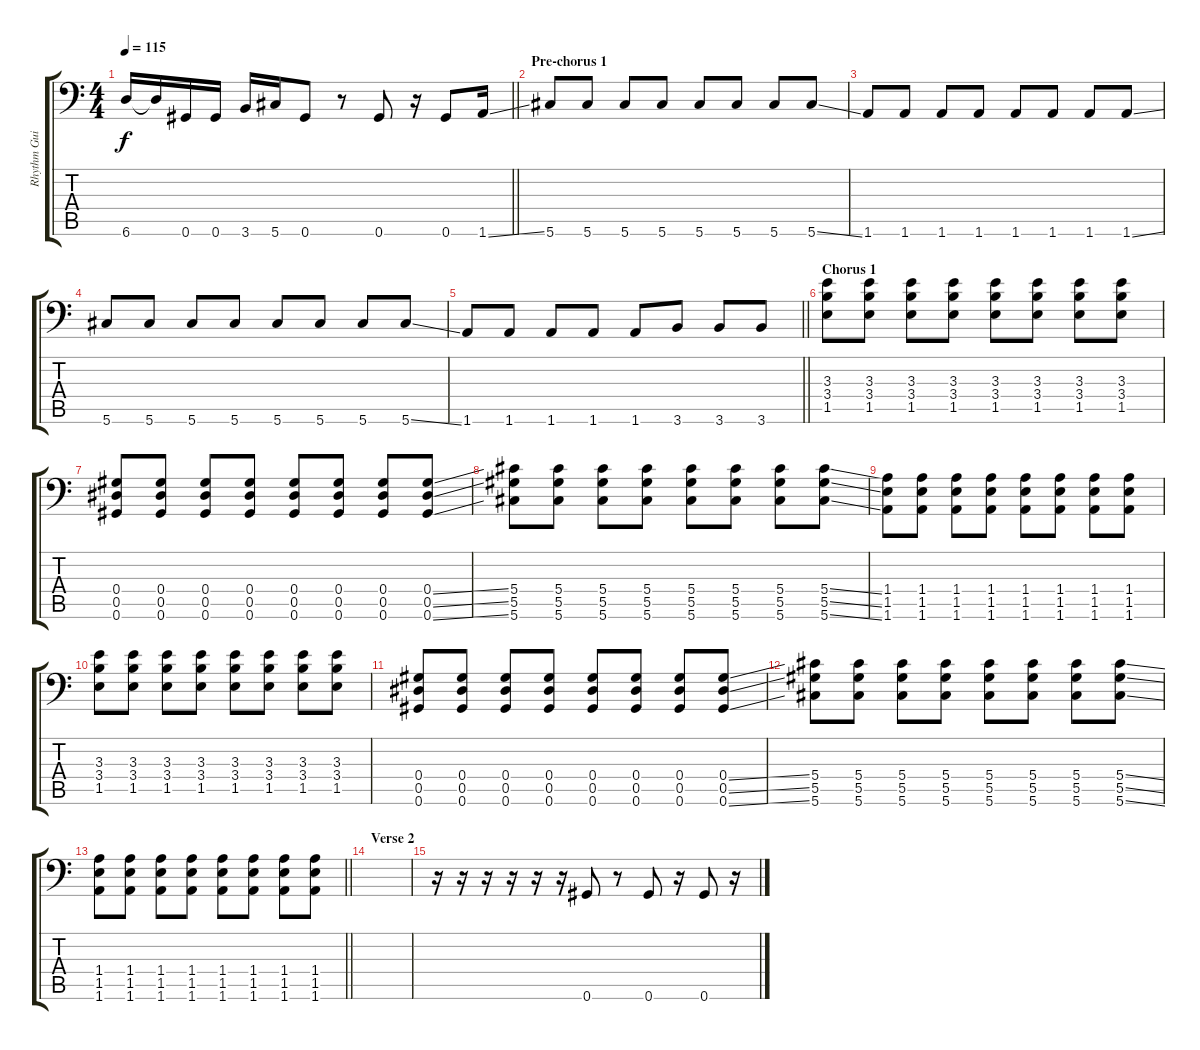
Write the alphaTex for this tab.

\track ("Rhythm Guitar" "Rhythm Gui") {instrument distortionguitar}
\staff {score tabs}
\tuning (Bb3 F3 Db3 Ab2 Eb2 Ab1) {hide}
\ts (4 4)
\tempo 115
\clef f4
\barLineRight lightlight
\ks c
6.6.16{dy f} 6.6{t}.16 0.6.16 0.6.16 3.6.16 5.6.16 0.6.8 r.8 0.6.8 r.16 0.6.8 1.6{ss}.16 |
\section ("" "Pre-chorus 1")
5.6.8 5.6.8 5.6.8 5.6.8 5.6.8 5.6.8 5.6.8 5.6{ss}.8 |
1.6.8 1.6.8 1.6.8 1.6.8 1.6.8 1.6.8 1.6.8 1.6{ss}.8 |
5.6.8 5.6.8 5.6.8 5.6.8 5.6.8 5.6.8 5.6.8 5.6{ss}.8 |
\barLineRight lightlight
1.6.8 1.6.8 1.6.8 1.6.8 1.6.8 3.6.8 3.6.8 3.6.8 |
\section ("" "Chorus 1")
(3.3 3.4 1.5).8 (3.3 3.4 1.5).8 (3.3 3.4 1.5).8 (3.3 3.4 1.5).8 (3.3 3.4 1.5).8 (3.3 3.4 1.5).8 (3.3 3.4 1.5).8 (3.3 3.4 1.5).8 |
(0.4 0.5 0.6).8 (0.4 0.5 0.6).8 (0.4 0.5 0.6).8 (0.4 0.5 0.6).8 (0.4 0.5 0.6).8 (0.4 0.5 0.6).8 (0.4 0.5 0.6).8 (0.4{ss} 0.5{ss} 0.6{ss}).8 |
(5.4 5.5 5.6).8 (5.4 5.5 5.6).8 (5.4 5.5 5.6).8 (5.4 5.5 5.6).8 (5.4 5.5 5.6).8 (5.4 5.5 5.6).8 (5.4 5.5 5.6).8 (5.4{ss} 5.5{ss} 5.6{ss}).8 |
(1.4 1.5 1.6).8 (1.4 1.5 1.6).8 (1.4 1.5 1.6).8 (1.4 1.5 1.6).8 (1.4 1.5 1.6).8 (1.4 1.5 1.6).8 (1.4 1.5 1.6).8 (1.4 1.5 1.6).8 |
(3.3 3.4 1.5).8 (3.3 3.4 1.5).8 (3.3 3.4 1.5).8 (3.3 3.4 1.5).8 (3.3 3.4 1.5).8 (3.3 3.4 1.5).8 (3.3 3.4 1.5).8 (3.3 3.4 1.5).8 |
(0.4 0.5 0.6).8 (0.4 0.5 0.6).8 (0.4 0.5 0.6).8 (0.4 0.5 0.6).8 (0.4 0.5 0.6).8 (0.4 0.5 0.6).8 (0.4 0.5 0.6).8 (0.4{ss} 0.5{ss} 0.6{ss}).8 |
(5.4 5.5 5.6).8 (5.4 5.5 5.6).8 (5.4 5.5 5.6).8 (5.4 5.5 5.6).8 (5.4 5.5 5.6).8 (5.4 5.5 5.6).8 (5.4 5.5 5.6).8 (5.4{ss} 5.5{ss} 5.6{ss}).8 |
\barLineRight lightlight
(1.4 1.5 1.6).8 (1.4 1.5 1.6).8 (1.4 1.5 1.6).8 (1.4 1.5 1.6).8 (1.4 1.5 1.6).8 (1.4 1.5 1.6).8 (1.4 1.5 1.6).8 (1.4 1.5 1.6).8 |
\section ("" "Verse 2")
|
r.16 r.16 r.16 r.16 r.16 r.16 0.6.8 r.8 0.6.8 r.16 0.6.8 r.16
